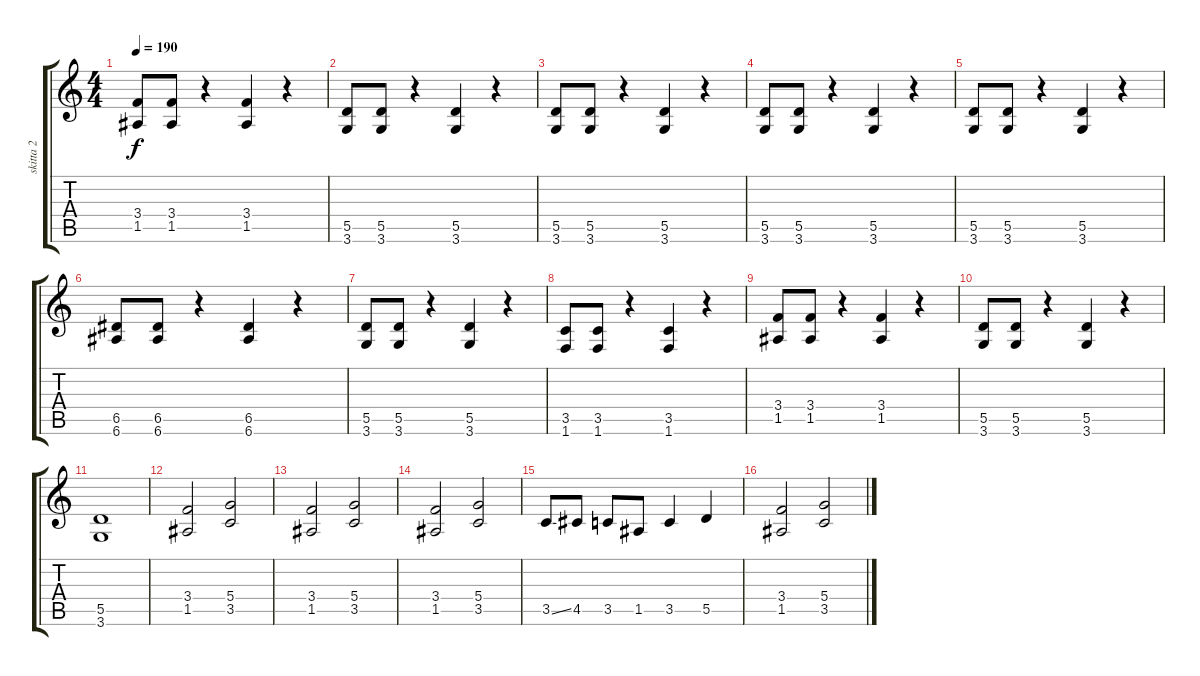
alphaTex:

\track ("skitta 2" "skitta 2") {instrument distortionguitar}
\staff {score tabs}
\tuning (E4 B3 G3 D3 A2 E2) {hide}
\ts (4 4)
\tempo 190
\clef g2
\ks c
(3.4 1.5).8{dy f} (3.4 1.5).8 r.4 (3.4 1.5).4 r.4 |
(5.5 3.6).8 (5.5 3.6).8 r.4 (5.5 3.6).4 r.4 |
(5.5 3.6).8 (5.5 3.6).8 r.4 (5.5 3.6).4 r.4 |
(5.5 3.6).8 (5.5 3.6).8 r.4 (5.5 3.6).4 r.4 |
(5.5 3.6).8 (5.5 3.6).8 r.4 (5.5 3.6).4 r.4 |
(6.5 6.6).8 (6.5 6.6).8 r.4 (6.5 6.6).4 r.4 |
(5.5 3.6).8 (5.5 3.6).8 r.4 (5.5 3.6).4 r.4 |
(3.5 1.6).8 (3.5 1.6).8 r.4 (3.5 1.6).4 r.4 |
(3.4 1.5).8 (3.4 1.5).8 r.4 (3.4 1.5).4 r.4 |
(5.5 3.6).8 (5.5 3.6).8 r.4 (5.5 3.6).4 r.4 |
(5.5 3.6).1 |
(3.4 1.5).2 (5.4 3.5).2 |
(3.4 1.5).2 (5.4 3.5).2 |
(3.4 1.5).2 (5.4 3.5).2 |
3.5{ss}.8 4.5.8 3.5.8 1.5.8 3.5.4 5.5.4 |
(3.4 1.5).2 (5.4 3.5).2
